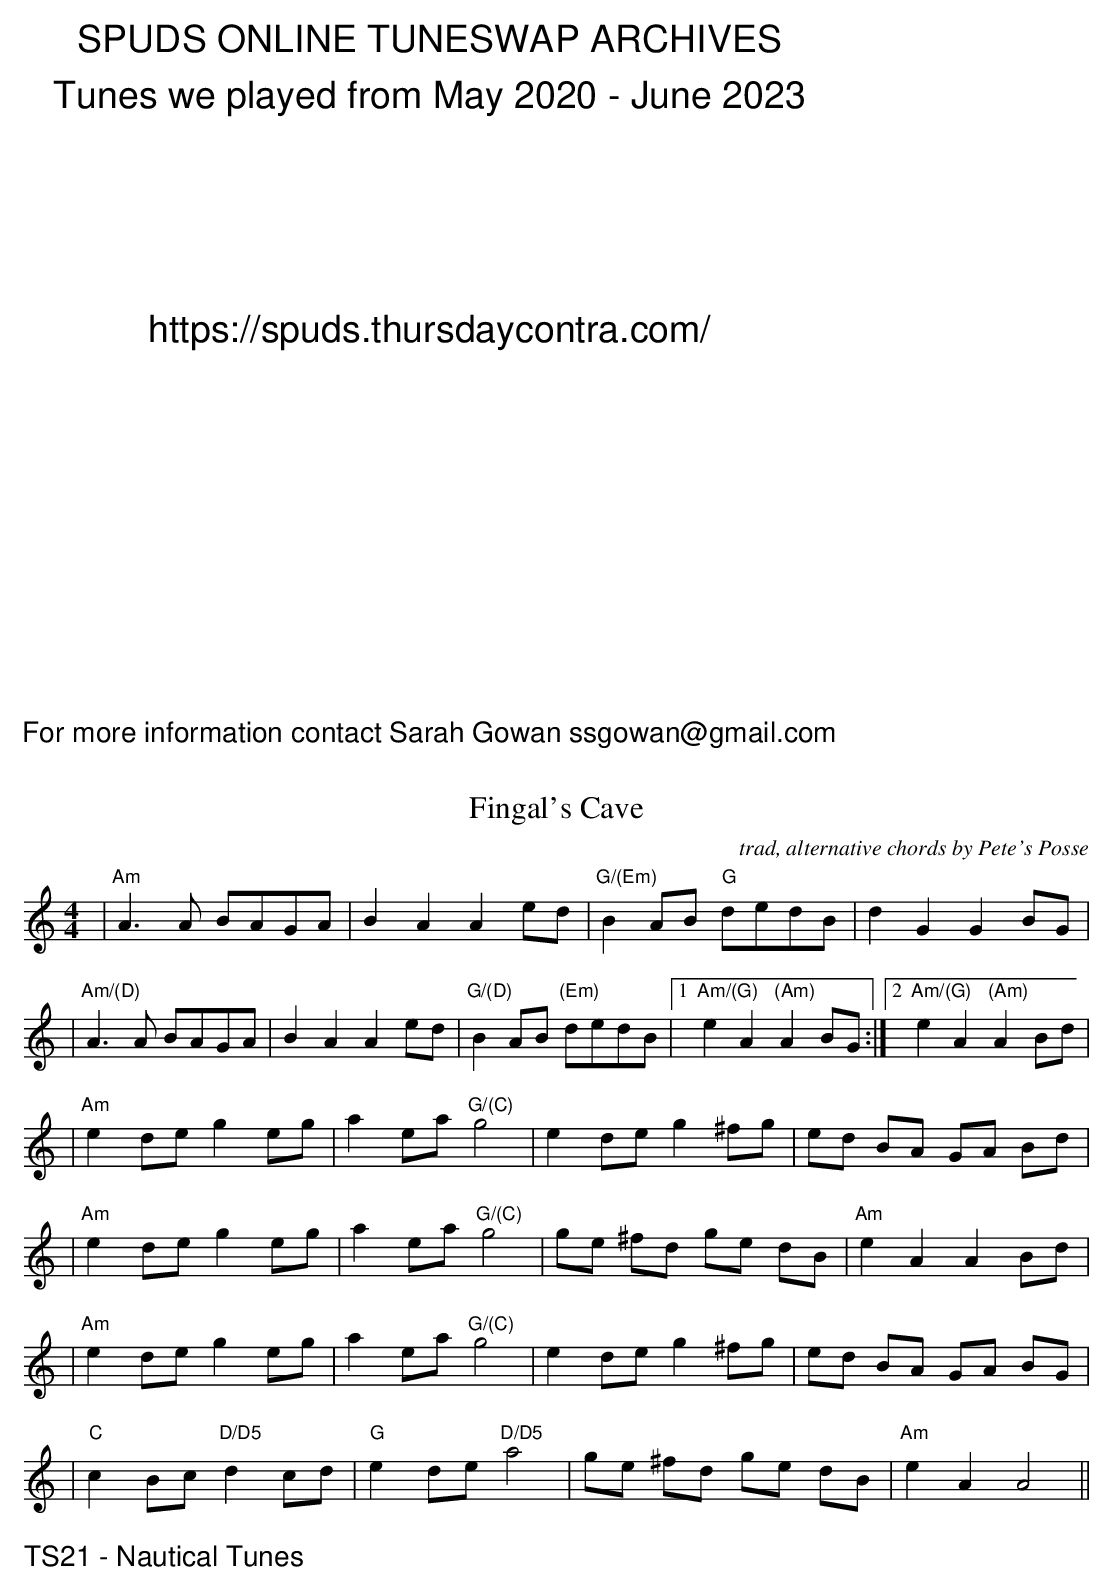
X:1
T: Fingal's Cave
C: trad, alternative chords by Pete's Posse
M: 4/4
L: 1/8
K: Amin
|"Am"A3A BAGA|B2 A2 A2 ed|"G/(Em)"B2 AB "G" dedB|d2 G2 G2 BG|
|"Am/(D)"A3A BAGA|B2 A2 A2 ed|"G/(D)"B2 AB "(Em)"dedB|1 "Am/(G)"e2 A2 "(Am)" A2 BG :|2 "Am/(G)"e2 A2 "(Am)" A2 Bd|
|"Am"e2 de g2 eg|a2 ea "G/(C)"g4|e2 de g2 ^fg|ed BA GA Bd|
|"Am"e2 de g2 eg|a2 ea "G/(C)"g4|ge ^fd ge dB|"Am"e2 A2 A2 Bd|
|"Am"e2 de g2 eg|a2 ea "G/(C)"g4|e2 de g2 ^fg|ed BA GA BG|
|"C"c2 Bc "D/D5"d2 cd|"G"e2 de "D/D5"a4|ge ^fd ge dB|"Am"e2 A2 A4||
